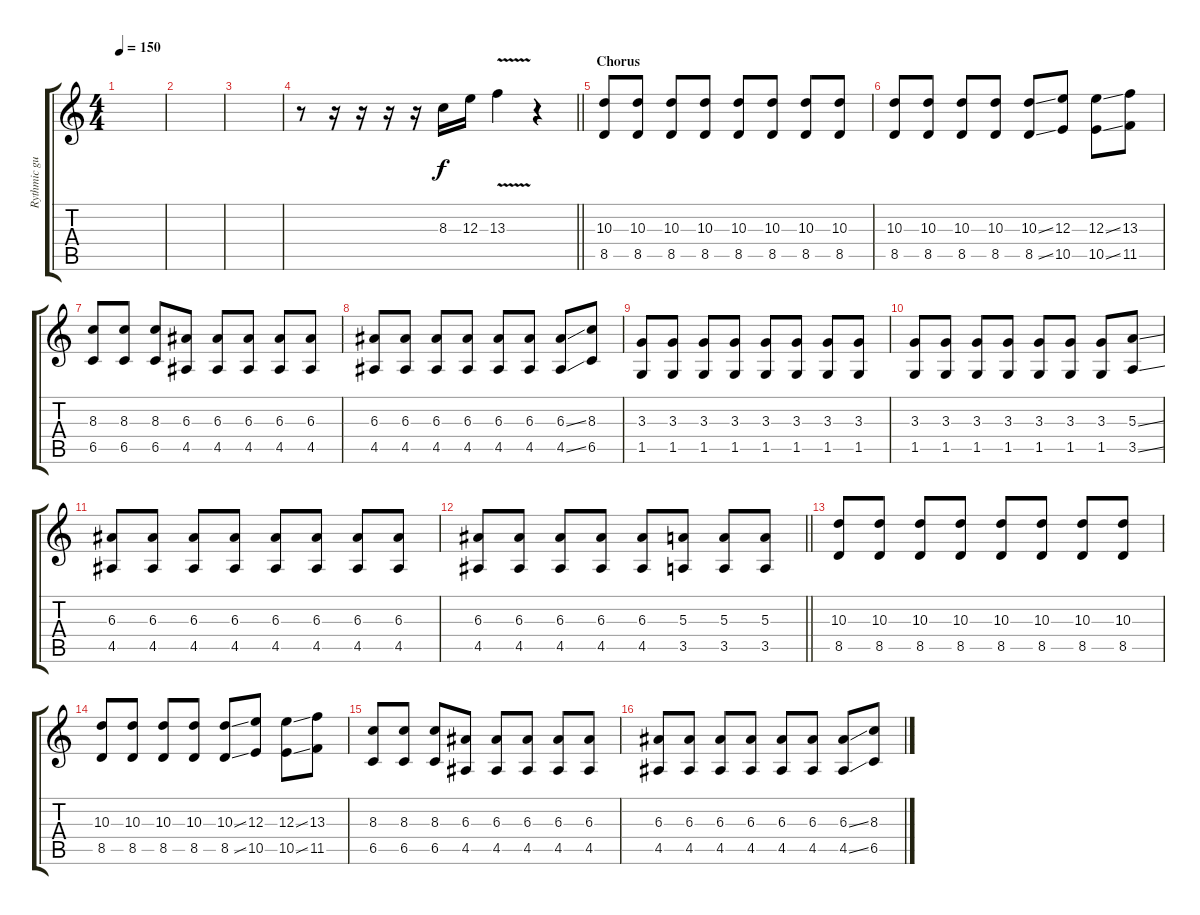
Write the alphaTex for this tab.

\track ("Rythmic guitar" "Rythmic gu") {instrument distortionguitar}
\staff {score tabs}
\tuning (Db4 Ab3 E3 B2 Gb2 B1) {hide}
\ts (4 4)
\tempo 150
\clef g2
\ks c
|
|
|
\barLineRight lightlight
r.8 r.16 r.16 r.16 r.16 8.3.16 12.3.16 13.3{v}.4 r.4 |
\section ("" "Chorus")
(10.3 8.5).8 (10.3 8.5).8 (10.3 8.5).8 (10.3 8.5).8 (10.3 8.5).8 (10.3 8.5).8 (10.3 8.5).8 (10.3 8.5).8 |
(10.3 8.5).8 (10.3 8.5).8 (10.3 8.5).8 (10.3 8.5).8 (10.3{ss} 8.5{ss}).8 (12.3 10.5).8 (12.3{ss} 10.5{ss}).8 (13.3 11.5).8 |
(8.3 6.5).8 (8.3 6.5).8 (8.3 6.5).8 (6.3 4.5).8 (6.3 4.5).8 (6.3 4.5).8 (6.3 4.5).8 (6.3 4.5).8 |
(6.3 4.5).8 (6.3 4.5).8 (6.3 4.5).8 (6.3 4.5).8 (6.3 4.5).8 (6.3 4.5).8 (6.3{ss} 4.5{ss}).8 (8.3 6.5).8 |
(3.3 1.5).8 (3.3 1.5).8 (3.3 1.5).8 (3.3 1.5).8 (3.3 1.5).8 (3.3 1.5).8 (3.3 1.5).8 (3.3 1.5).8 |
(3.3 1.5).8 (3.3 1.5).8 (3.3 1.5).8 (3.3 1.5).8 (3.3 1.5).8 (3.3 1.5).8 (3.3 1.5).8 (5.3{ss} 3.5{ss}).8 |
(6.3 4.5).8 (6.3 4.5).8 (6.3 4.5).8 (6.3 4.5).8 (6.3 4.5).8 (6.3 4.5).8 (6.3 4.5).8 (6.3 4.5).8 |
\barLineRight lightlight
(6.3 4.5).8 (6.3 4.5).8 (6.3 4.5).8 (6.3 4.5).8 (6.3 4.5).8 (5.3 3.5).8 (5.3 3.5).8 (5.3 3.5).8 |
\section ("" "")
(10.3 8.5).8 (10.3 8.5).8 (10.3 8.5).8 (10.3 8.5).8 (10.3 8.5).8 (10.3 8.5).8 (10.3 8.5).8 (10.3 8.5).8 |
(10.3 8.5).8 (10.3 8.5).8 (10.3 8.5).8 (10.3 8.5).8 (10.3{ss} 8.5{ss}).8 (12.3 10.5).8 (12.3{ss} 10.5{ss}).8 (13.3 11.5).8 |
(8.3 6.5).8 (8.3 6.5).8 (8.3 6.5).8 (6.3 4.5).8 (6.3 4.5).8 (6.3 4.5).8 (6.3 4.5).8 (6.3 4.5).8 |
(6.3 4.5).8 (6.3 4.5).8 (6.3 4.5).8 (6.3 4.5).8 (6.3 4.5).8 (6.3 4.5).8 (6.3{ss} 4.5{ss}).8 (8.3 6.5).8
